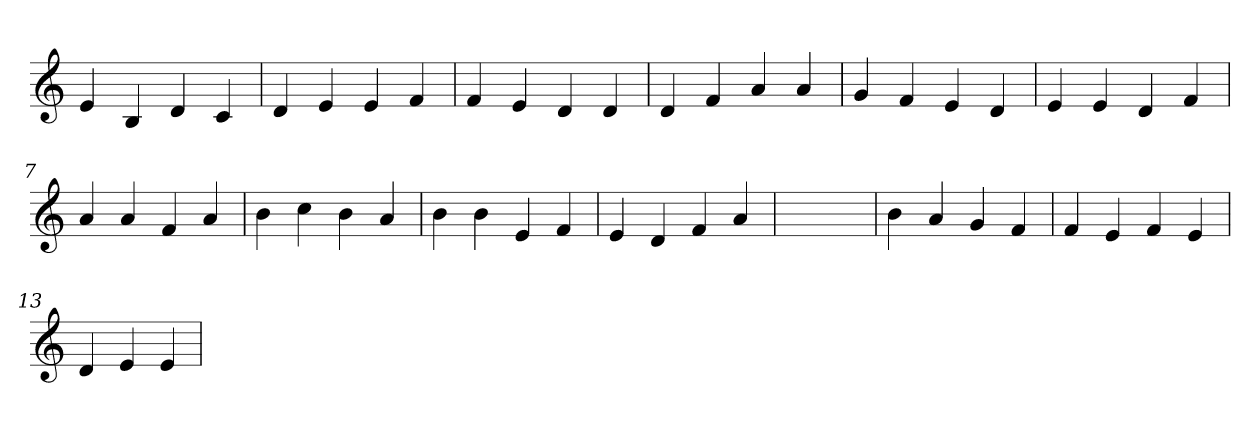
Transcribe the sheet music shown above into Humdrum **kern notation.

**kern
*part1
*staff1
*clefG2
=1
4e
4B
4d
4c
=2
4d
4e
4e
4f
=3
4f
4e
4d
4d
=4
4d
4f
4a
4a
=5
4g
4f
4e
4d
=6
4e
4e
4d
4f
=7
4a
4a
4f
4a
=8
4b
4cc
4b
4a
=9
4b
4b
4e
4f
=10
4e
4d
4f
4a
=11
1ryy
=11
4b
4a
4g
4f
=12
4f
4e
4f
4e
=13
4d
4e
4e
=
*-
